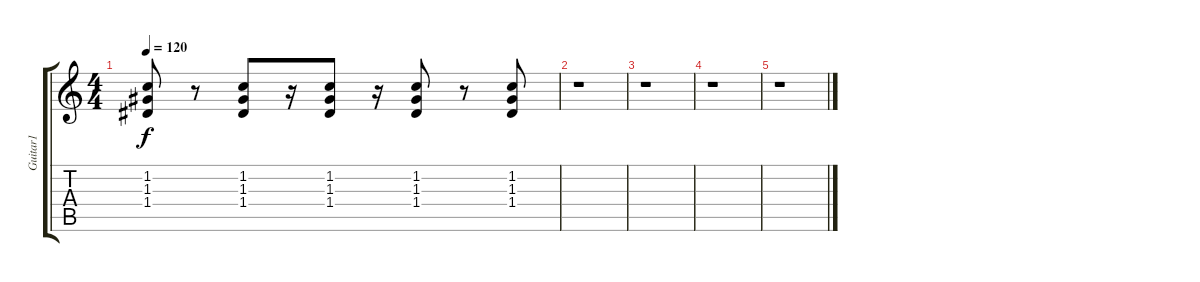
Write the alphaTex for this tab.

\track ("Guitar1" "Guitar1") {instrument overdrivenguitar}
\staff {score tabs}
\tuning (E4 B3 G3 D3 A2 E2) {hide}
\ts (4 4)
\tempo 120
\clef g2
\ks c
(1.2 1.3 1.4).8{dy f} r.8 (1.2 1.3 1.4).8 r.16 (1.2 1.3 1.4).8 r.16 (1.2 1.3 1.4).8 r.8 (1.2 1.3 1.4).8 |
r.1 |
r.1 |
r.1 |
r.1
